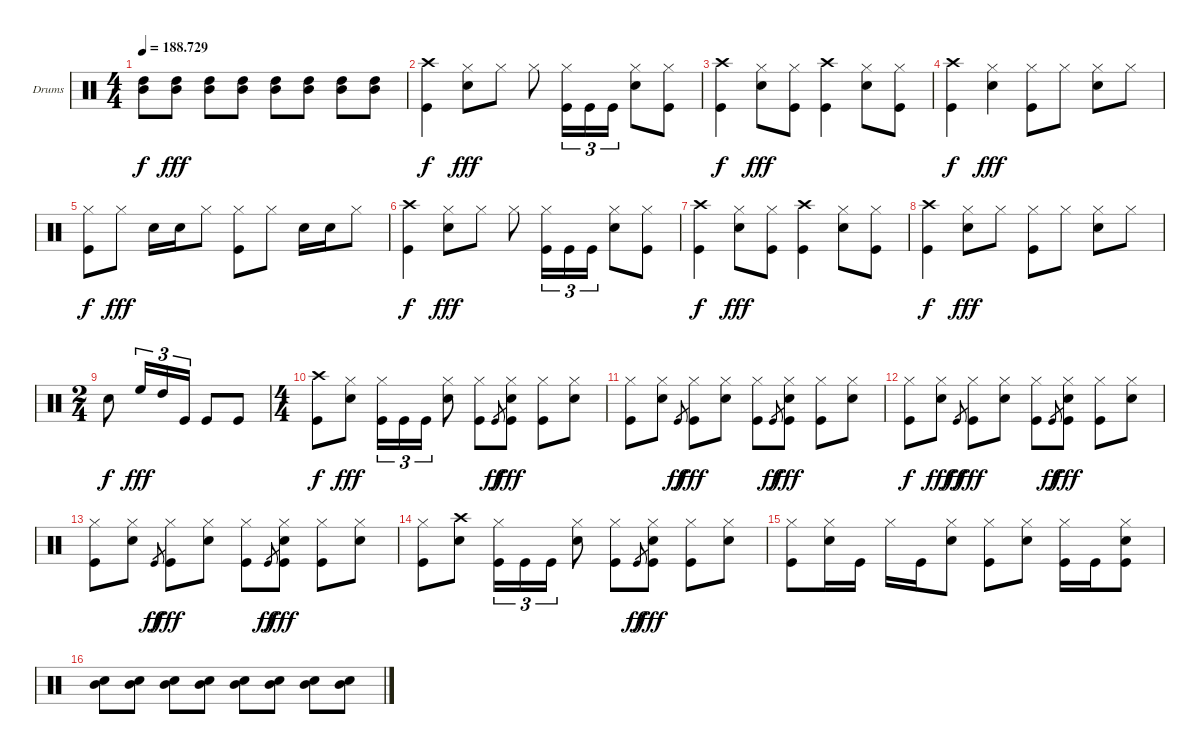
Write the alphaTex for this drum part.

\defaultSystemsLayout 4
\bracketExtendMode groupsimilarinstruments
\firstSystemTrackNameOrientation horizontal
\otherSystemsTrackNameOrientation horizontal
\track ("Drumkit" "Drums") {instrument percussion}
\staff {score}
\articulation defaults
\ts (4 4)
\tempo
188.729
\accidentals auto
\clef neutral
\ottava regular
\simile none
\scale
0.333333
\ks c
("High Tom (hit)" "Mid Tom (hit)").8{dy f} ("High Tom (hit)" "Mid Tom (hit)").8{dy fff} ("High Tom (hit)" "Mid Tom (hit)").8 ("High Tom (hit)" "Mid Tom (hit)").8 ("High Tom (hit)" "Mid Tom (hit)").8 ("High Tom (hit)" "Mid Tom (hit)").8 ("High Tom (hit)" "Mid Tom (hit)").8 ("High Tom (hit)" "Mid Tom (hit)").8 |
\scale
0.333333 ("Kick (hit)" "Crash high (hit)").4{dy f} ("Snare (hit) 2" "Hi-Hat (closed)").8{dy fff} "Hi-Hat (closed)".8 "Hi-Hat (closed)".8 ("Kick (hit)" "Hi-Hat (closed)").16{tu (3 2)} "Kick (hit)".16{tu (3 2)} "Kick (hit)".16{tu (3 2)} ("Snare (hit) 2" "Hi-Hat (closed)").8 ("Kick (hit)" "Hi-Hat (closed)").8 |
\scale
0.333333 ("Kick (hit)" "Crash high (hit)").4{dy f} ("Hi-Hat (closed)" "Snare (hit) 2").8{dy fff} ("Kick (hit)" "Hi-Hat (closed)").8 ("Crash high (hit)" "Kick (hit)").4 ("Hi-Hat (closed)" "Snare (hit) 2").8 ("Kick (hit)" "Hi-Hat (closed)").8 |
\scale
0.333333 ("Kick (hit)" "Crash high (hit)").4{dy f} ("Hi-Hat (closed)" "Snare (hit) 2").4{dy fff} ("Hi-Hat (closed)" "Kick (hit)").8 "Hi-Hat (closed)".8 ("Snare (hit) 2" "Hi-Hat (closed)").8 "Hi-Hat (closed)".8 |
\scale
0.333333 ("Kick (hit)" "Hi-Hat (closed)").8{dy f} "Hi-Hat (closed)".8{dy fff} "Snare (hit) 2".16 "Snare (hit) 2".16 "Hi-Hat (closed)".8 ("Kick (hit)" "Hi-Hat (closed)").8 "Hi-Hat (closed)".8 "Snare (hit) 2".16 "Snare (hit) 2".16 "Hi-Hat (closed)".8 |
\scale
0.333333 ("Kick (hit)" "Crash high (hit)").4{dy f} ("Snare (hit) 2" "Hi-Hat (closed)").8{dy fff} "Hi-Hat (closed)".8 "Hi-Hat (closed)".8 ("Kick (hit)" "Hi-Hat (closed)").16{tu (3 2)} "Kick (hit)".16{tu (3 2)} "Kick (hit)".16{tu (3 2)} ("Snare (hit) 2" "Hi-Hat (closed)").8 ("Kick (hit)" "Hi-Hat (closed)").8 |
\scale
0.333333 ("Kick (hit)" "Crash high (hit)").4{dy f} ("Hi-Hat (closed)" "Snare (hit) 2").8{dy fff} ("Kick (hit)" "Hi-Hat (closed)").8 ("Crash high (hit)" "Kick (hit)").4 ("Hi-Hat (closed)" "Snare (hit) 2").8 ("Kick (hit)" "Hi-Hat (closed)").8 |
\scale
0.218391 ("Kick (hit)" "Crash high (hit)").4{dy f} ("Hi-Hat (closed)" "Snare (hit) 2").8{dy fff} "Hi-Hat (closed)".8 ("Hi-Hat (closed)" "Kick (hit)").8 "Hi-Hat (closed)".8 ("Snare (hit) 2" "Hi-Hat (closed)").8 "Hi-Hat (closed)".8 |
\ts (2 4)
\scale
0.390805 "Snare (hit) 2".8{dy f} "High Floor Tom (hit)".16{tu (3 2) dy fff} "High Tom (hit)".16{tu (3 2)} "Kick (hit)".16{tu (3 2)} "Kick (hit)".8 "Kick (hit)".8 |
\ts (4 4)
\scale
0.390805 ("Crash high (hit)" "Kick (hit)").8{dy f} ("Snare (hit) 2" "Hi-Hat (closed)").8{dy fff} ("Kick (hit)" "Hi-Hat (closed)").16{tu (3 2)} "Kick (hit)".16{tu (3 2)} "Kick (hit)".16{tu (3 2)} ("Snare (hit) 2" "Hi-Hat (closed)").8 ("Kick (hit)" "Hi-Hat (closed)").8 "Kick (hit)".8{gr dy ff} ("Kick (hit)" "Snare (hit) 2" "Hi-Hat (closed)").8{dy fff} ("Kick (hit)" "Hi-Hat (closed)").8 ("Snare (hit) 2" "Hi-Hat (closed)").8 |
\scale
0.333333 ("Kick (hit)" "Hi-Hat (closed)").8 ("Snare (hit) 2" "Hi-Hat (closed)").8 "Kick (hit)".8{gr dy ff} ("Kick (hit)" "Hi-Hat (closed)").8{dy fff} ("Snare (hit) 2" "Hi-Hat (closed)").8 ("Kick (hit)" "Hi-Hat (closed)").8 "Kick (hit)".8{gr dy ff} ("Kick (hit)" "Snare (hit) 2" "Hi-Hat (closed)").8{dy fff} ("Kick (hit)" "Hi-Hat (closed)").8 ("Snare (hit) 2" "Hi-Hat (closed)").8 |
\scale
0.333333 ("Kick (hit)" "Hi-Hat (closed)").8{dy f} ("Snare (hit) 2" "Hi-Hat (closed)").8{dy fff} "Kick (hit)".8{gr dy ff} ("Kick (hit)" "Hi-Hat (closed)").8{dy fff} ("Snare (hit) 2" "Hi-Hat (closed)").8 ("Kick (hit)" "Hi-Hat (closed)").8 "Kick (hit)".8{gr dy ff} ("Kick (hit)" "Snare (hit) 2" "Hi-Hat (closed)").8{dy fff} ("Kick (hit)" "Hi-Hat (closed)").8 ("Snare (hit) 2" "Hi-Hat (closed)").8 |
\scale
0.333333 ("Kick (hit)" "Hi-Hat (closed)").8 ("Snare (hit) 2" "Hi-Hat (closed)").8 "Kick (hit)".8{gr dy ff} ("Kick (hit)" "Hi-Hat (closed)").8{dy fff} ("Snare (hit) 2" "Hi-Hat (closed)").8 ("Kick (hit)" "Hi-Hat (closed)").8 "Kick (hit)".8{gr dy ff} ("Kick (hit)" "Snare (hit) 2" "Hi-Hat (closed)").8{dy fff} ("Kick (hit)" "Hi-Hat (closed)").8 ("Snare (hit) 2" "Hi-Hat (closed)").8 |
\scale
0.333333 ("Hi-Hat (closed)" "Kick (hit)").8 ("Crash high (hit)" "Snare (hit) 2").8 ("Kick (hit)" "Hi-Hat (closed)").16{tu (3 2)} "Kick (hit)".16{tu (3 2)} "Kick (hit)".16{tu (3 2)} ("Snare (hit) 2" "Hi-Hat (closed)").8 ("Kick (hit)" "Hi-Hat (closed)").8 "Kick (hit)".8{gr dy ff} ("Kick (hit)" "Snare (hit) 2" "Hi-Hat (closed)").8{dy fff} ("Kick (hit)" "Hi-Hat (closed)").8 ("Snare (hit) 2" "Hi-Hat (closed)").8 |
\scale
0.333333 ("Hi-Hat (closed)" "Kick (hit)").8 ("Snare (hit) 2" "Hi-Hat (closed)").16 "Kick (hit)".16 "Hi-Hat (closed)".16 "Kick (hit)".16 ("Snare (hit) 2" "Hi-Hat (closed)").8 ("Hi-Hat (closed)" "Kick (hit)").8 ("Snare (hit) 2" "Hi-Hat (closed)").8 ("Hi-Hat (closed)" "Kick (hit)").16 "Kick (hit)".16 ("Kick (hit)" "Snare (hit) 2" "Hi-Hat (closed)").8 |
\scale
0.333333 ("Snare (hit) 2" "Mid Tom (hit)").8 ("Snare (hit) 2" "Mid Tom (hit)").8 ("Snare (hit) 2" "Mid Tom (hit)").8 ("Snare (hit) 2" "Mid Tom (hit)").8 ("Snare (hit) 2" "Mid Tom (hit)").8 ("Snare (hit) 2" "Mid Tom (hit)").8 ("Snare (hit) 2" "Mid Tom (hit)").8 ("Snare (hit) 2" "Mid Tom (hit)").8
